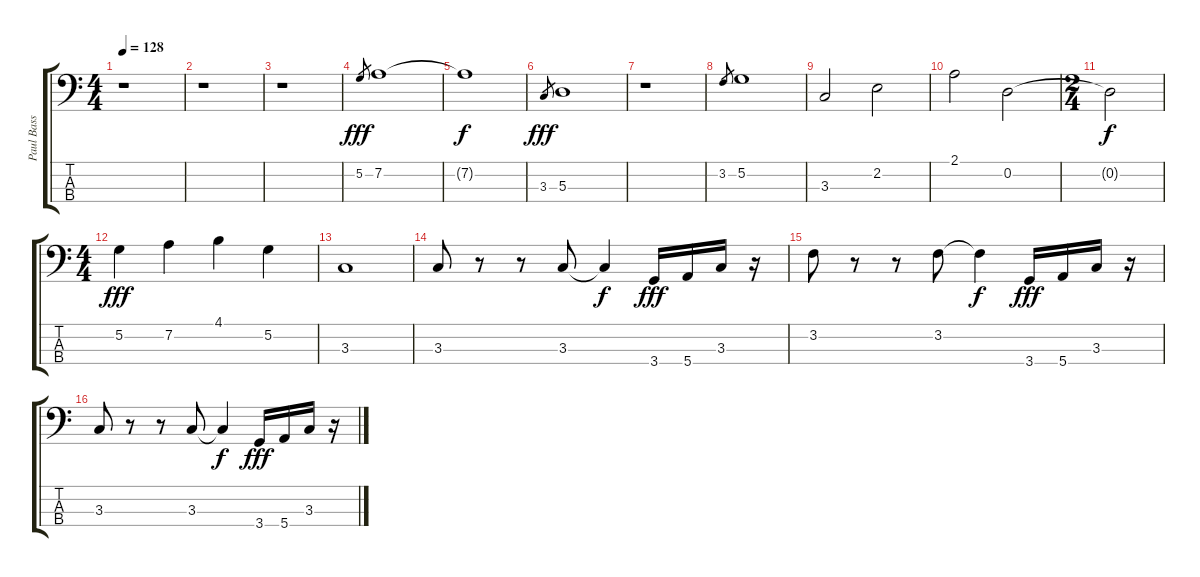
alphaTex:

\track ("Paul Bass" "Paul Bass") {instrument electricbasspick}
\staff {score tabs}
\tuning (G2 D2 A1 E1) {hide}
\ts (4 4)
\tempo 128
\tempo 81
\tempo 128
\clef f4
\ks c
r.1{dy fff instrument electricbasspick} |
r.1 |
r.1 |
5.2.8{gr} 7.2.1 |
7.2{t}.1{dy f} |
3.3.8{gr dy fff} 5.3.1 |
r.1 |
3.2.8{gr} 5.2.1 |
3.3.2 2.2.2 |
2.1.2 0.2.2 |
\ts (2 4)
0.2{t}.2{dy f} |
\ts (4 4)
5.2.4{dy fff} 7.2.4 4.1.4 5.2.4 |
3.3.1 |
3.3.8 r.8 r.8 3.3.8 3.3{t}.4{dy f} 3.4.16{dy fff} 5.4.16 3.3.16 r.16 |
3.2.8 r.8 r.8 3.2.8 3.2{t}.4{dy f} 3.4.16{dy fff} 5.4.16 3.3.16 r.16 |
3.3.8 r.8 r.8 3.3.8 3.3{t}.4{dy f} 3.4.16{dy fff} 5.4.16 3.3.16 r.16
